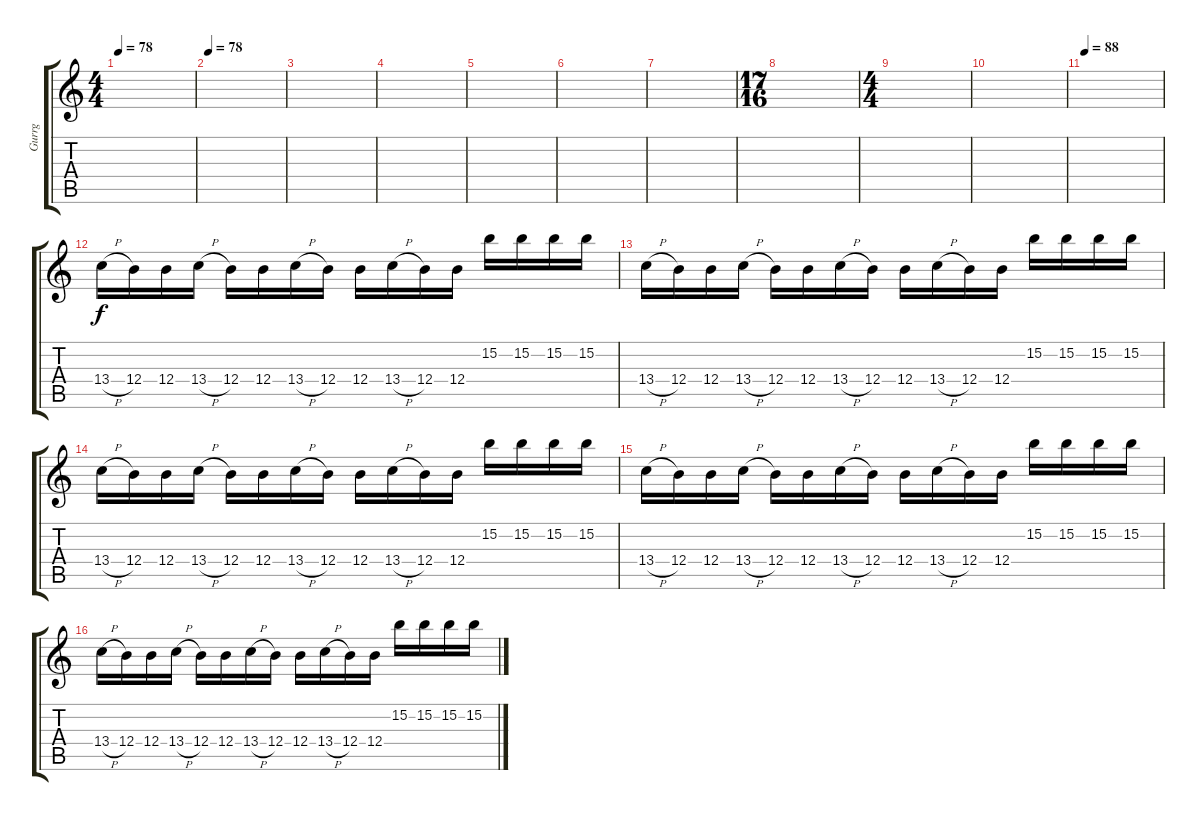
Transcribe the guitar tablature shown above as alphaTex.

\track ("Gurrg" "Gurrg") {instrument electricguitarclean}
\staff {score tabs}
\tuning (Db4 Ab3 E3 B2 Gb2 B1) {hide}
\ts (4 4)
\tempo 78
\clef g2
\ks c
|
\tempo 78
|
|
|
|
|
|
\ts (17 16)
|
\ts (4 4)
|
|
\tempo 88
|
13.4{h}.16 12.4.16 12.4.16 13.4{h}.16 12.4.16 12.4.16 13.4{h}.16 12.4.16 12.4.16 13.4{h}.16 12.4.16 12.4.16 15.2.16 15.2.16 15.2.16 15.2.16 |
13.4{h}.16 12.4.16 12.4.16 13.4{h}.16 12.4.16 12.4.16 13.4{h}.16 12.4.16 12.4.16 13.4{h}.16 12.4.16 12.4.16 15.2.16 15.2.16 15.2.16 15.2.16 |
13.4{h}.16 12.4.16 12.4.16 13.4{h}.16 12.4.16 12.4.16 13.4{h}.16 12.4.16 12.4.16 13.4{h}.16 12.4.16 12.4.16 15.2.16 15.2.16 15.2.16 15.2.16 |
13.4{h}.16 12.4.16 12.4.16 13.4{h}.16 12.4.16 12.4.16 13.4{h}.16 12.4.16 12.4.16 13.4{h}.16 12.4.16 12.4.16 15.2.16 15.2.16 15.2.16 15.2.16 |
13.4{h}.16 12.4.16 12.4.16 13.4{h}.16 12.4.16 12.4.16 13.4{h}.16 12.4.16 12.4.16 13.4{h}.16 12.4.16 12.4.16 15.2.16 15.2.16 15.2.16 15.2.16
